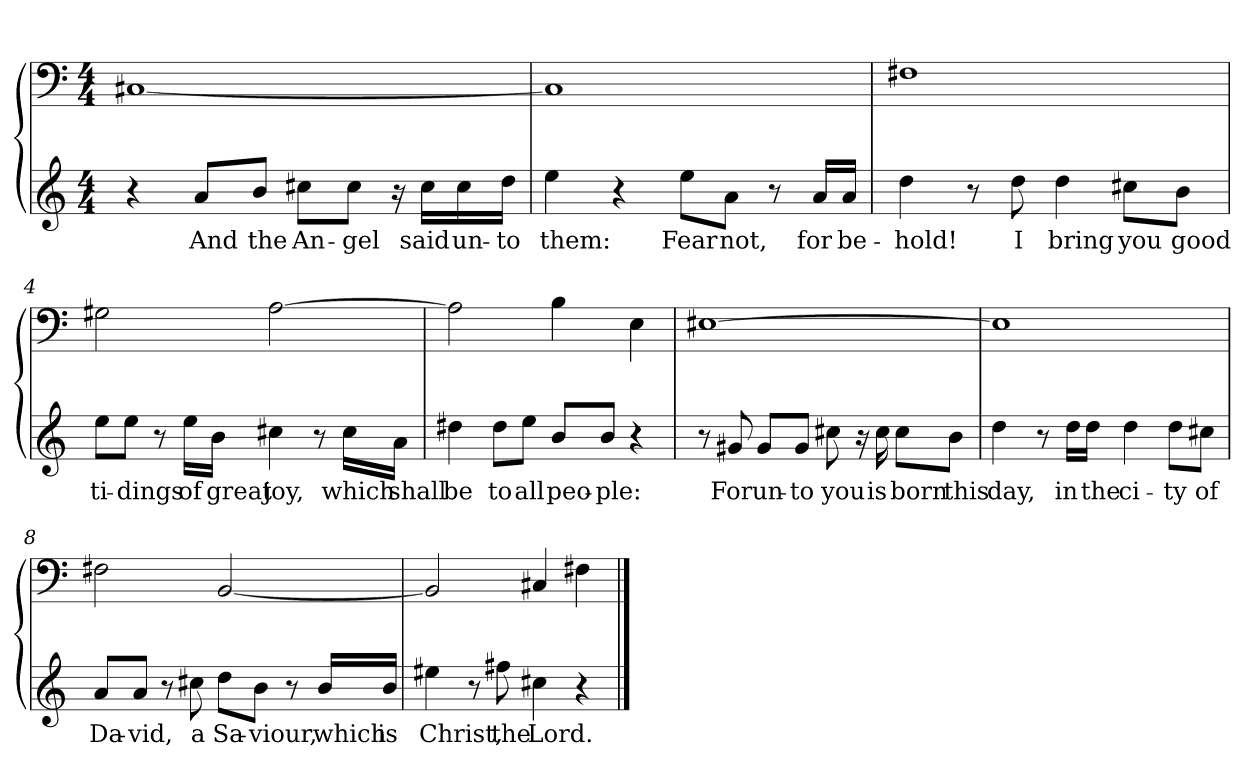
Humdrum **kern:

**kern	**text	**kern
*part1	*part1	*part1
*staff2	*staff2	*staff1
*clefG2	*	*clefF4
*k[]	*	*k[]
*a:	*	*a:
*M4/4	*	*M4/4
=1	=1	=1
4r	.	[1C#X/
8a/L	And	.
8b/J	the	.
8cc#X\L	An-	.
8cc#\J	-gel	.
16r	.	.
16cc#\LL	said	.
16cc#\	un-	.
16dd\JJ	-to	.
=2	=2	=2
4ee\	them:	1C#/]
4r	.	.
8ee\L	Fear	.
8a\J	not,	.
8r	.	.
16a/LL	for	.
16a/JJ	be-	.
=3	=3	=3
4dd\	-hold!	1F#X\
8r	.	.
8dd\	I	.
4dd\	bring	.
8cc#X\L	you	.
8b\J	good	.
=4	=4	=4
8ee\L	ti-	2G#X\
8ee\J	-dings	.
8r	.	.
16ee\LL	of	.
16b\JJ	great	.
4cc#X\	joy,	[2A\
8r	.	.
16cc#\LL	which	.
16a\JJ	shall	.
=5	=5	=5
4dd#X\	be	2A\]
8dd#\L	to	.
8ee\J	all	.
8b/L	peo-	4B\
8b/J	-ple:	.
4r	.	4E\
=6	=6	=6
8r	.	[1E#X\
8g#X/	For	.
8g#/L	un-	.
8g#/J	-to	.
8cc#X\	you	.
16r	.	.
16cc#\	is	.
8cc#\L	born	.
8b\J	this	.
=7	=7	=7
4dd\	day,	1E#\]
8r	.	.
16dd\LL	in	.
16dd\JJ	the	.
4dd\	ci-	.
8dd\L	-ty	.
8cc#X\J	of	.
=8	=8	=8
8a/L	Da-	2F#X\
8a/J	-vid,	.
8r	.	.
8cc#X\	a	.
8dd\L	Sa-	[2BB/
8b\J	-viour,	.
8r	.	.
16b/LL	which	.
16b/JJ	is	.
=9	=9	=9
4ee#X\	Christ,	2BB/]
8r	.	.
8ff#X\	the	.
4cc#X\	Lord.	4C#X/
4r	.	4F#X\
==	==	==
*-	*-	*-
